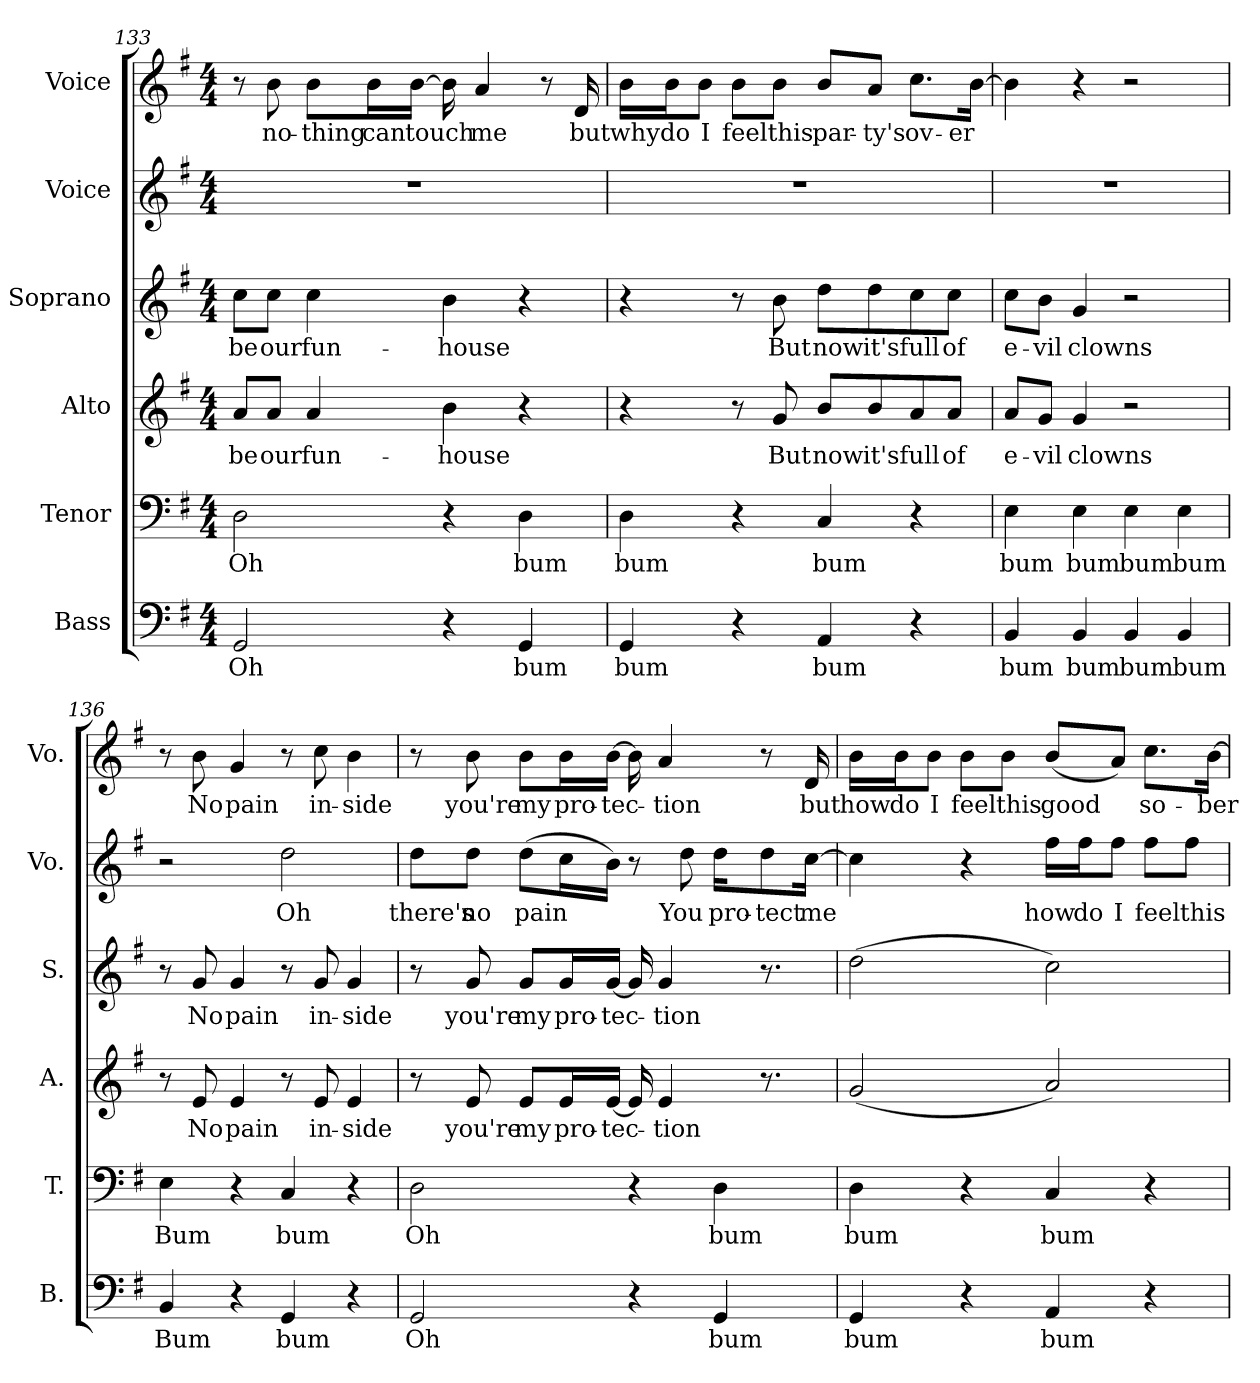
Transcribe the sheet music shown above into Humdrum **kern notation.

**kern	**text	**kern	**text	**kern	**text	**kern	**text	**kern	**text	**kern	**text
*part6	*part6	*part5	*part5	*part4	*part4	*part3	*part3	*part2	*part2	*part1	*part1
*staff6	*staff6	*staff5	*staff5	*staff4	*staff4	*staff3	*staff3	*staff2	*staff2	*staff1	*staff1
*I"Bass	*	*I"Tenor	*	*I"Alto	*	*I"Soprano	*	*I"Voice	*	*I"Voice	*
*I'B.	*	*I'T.	*	*I'A.	*	*I'S.	*	*I'Vo.	*	*I'Vo.	*
*clefF4	*	*clefF4	*	*clefG2	*	*clefG2	*	*clefG2	*	*clefG2	*
*k[f#]	*	*k[f#]	*	*k[f#]	*	*k[f#]	*	*k[f#]	*	*k[f#]	*
*M4/4	*	*M4/4	*	*M4/4	*	*M4/4	*	*M4/4	*	*M4/4	*
=133	=133	=133	=133	=133	=133	=133	=133	=133	=133	=133	=133
2GG/	Oh	2D\	Oh	8a/L	be	8cc\L	be	1r	.	8r	.
.	.	.	.	8a/J	our	8cc\J	our	.	.	8b\	no-
.	.	.	.	4a/	fun-	4cc\	fun-	.	.	8b\L	-thing
.	.	.	.	.	.	.	.	.	.	16b\L	can
.	.	.	.	.	.	.	.	.	.	[16b\JJ	touch
4r	.	4r	.	4b\	-house	4b\	-house	.	.	16b\]	.
.	.	.	.	.	.	.	.	.	.	4a/	me
4GG/	bum	4D\	bum	4r	.	4r	.	.	.	.	.
.	.	.	.	.	.	.	.	.	.	8r	.
.	.	.	.	.	.	.	.	.	.	16d/	but
!!LO:PB:g=z
=134	=134	=134	=134	=134	=134	=134	=134	=134	=134	=134	=134
4GG/	bum	4D\	bum	4r	.	4r	.	1r	.	16b\LL	why
.	.	.	.	.	.	.	.	.	.	16b\J	do
.	.	.	.	.	.	.	.	.	.	8b\J	I
4r	.	4r	.	8r	.	8r	.	.	.	8b\L	feel
.	.	.	.	8g/	But	8b\	But	.	.	8b\J	this
4AA/	bum	4C/	bum	8b/L	now	8dd\L	now	.	.	8b/L	par-
.	.	.	.	8b/	it's	8dd\	it's	.	.	8a/J	-ty's
4r	.	4r	.	8a/	full	8cc\	full	.	.	8.cc\L	ov-
.	.	.	.	8a/J	of	8cc\J	of	.	.	.	.
.	.	.	.	.	.	.	.	.	.	[16b\Jk	-er
=135	=135	=135	=135	=135	=135	=135	=135	=135	=135	=135	=135
4BB/	bum	4E\	bum	8a/L	e-	8cc\L	e-	1r	.	4b\]	.
.	.	.	.	8g/J	-vil	8b\J	-vil	.	.	.	.
4BB/	bum	4E\	bum	4g/	clowns	4g/	clowns	.	.	4r	.
4BB/	bum	4E\	bum	2r	.	2r	.	.	.	2r	.
4BB/	bum	4E\	bum	.	.	.	.	.	.	.	.
=136	=136	=136	=136	=136	=136	=136	=136	=136	=136	=136	=136
4BB/	Bum	4E\	Bum	8r	.	8r	.	2r	.	8r	.
.	.	.	.	8e/	No	8g/	No	.	.	8b\	No
4r	.	4r	.	4e/	pain	4g/	pain	.	.	4g/	pain
4GG/	bum	4C/	bum	8r	.	8r	.	2dd\	Oh	8r	.
.	.	.	.	8e/	in-	8g/	in-	.	.	8cc\	in-
4r	.	4r	.	4e/	-side	4g/	-side	.	.	4b\	-side
!!LO:LB:g=z
=137	=137	=137	=137	=137	=137	=137	=137	=137	=137	=137	=137
2GG/	Oh	2D\	Oh	8r	.	8r	.	8dd\L	there's	8r	.
.	.	.	.	8e/	you're	8g/	you're	8dd\J	no	8b\	you're
.	.	.	.	8e/L	my	8g/L	my	(8dd\L	pain	8b\L	my
.	.	.	.	16e/L	pro-	16g/L	pro-	16cc\L	.	16b\L	pro-
.	.	.	.	[16e/JJ	-tec-	[16g/JJ	-tec-	16b\JJ)	.	[16b\JJ	-tec-
4r	.	4r	.	16e/]	.	16g/]	.	8r	.	16b\]	.
.	.	.	.	4e/	-tion	4g/	-tion	.	.	4a/	-tion
.	.	.	.	.	.	.	.	8dd\	You	.	.
4GG/	bum	4D\	bum	.	.	.	.	16dd\KL	pro-	.	.
.	.	.	.	8.r	.	8.r	.	8dd\	-tect	8r	.
.	.	.	.	.	.	.	.	[16cc\Jk	me	16d/	but
=138	=138	=138	=138	=138	=138	=138	=138	=138	=138	=138	=138
4GG/	bum	4D\	bum	(2g/	.	(2dd\	.	4cc\]	.	16b\LL	how
.	.	.	.	.	.	.	.	.	.	16b\J	do
.	.	.	.	.	.	.	.	.	.	8b\J	I
4r	.	4r	.	.	.	.	.	4r	.	8b\L	feel
.	.	.	.	.	.	.	.	.	.	8b\J	this
4AA/	bum	4C/	bum	2a/)	.	2cc\)	.	16ff#\LL	how	(8b/L	good
.	.	.	.	.	.	.	.	16ff#\J	do	.	.
.	.	.	.	.	.	.	.	8ff#\J	I	8a/J)	.
4r	.	4r	.	.	.	.	.	8ff#\L	feel	8.cc\L	so-
.	.	.	.	.	.	.	.	8ff#\J	this	.	.
.	.	.	.	.	.	.	.	.	.	[16b\Jk	-ber
=	=	=	=	=	=	=	=	=	=	=	=
*-	*-	*-	*-	*-	*-	*-	*-	*-	*-	*-	*-
